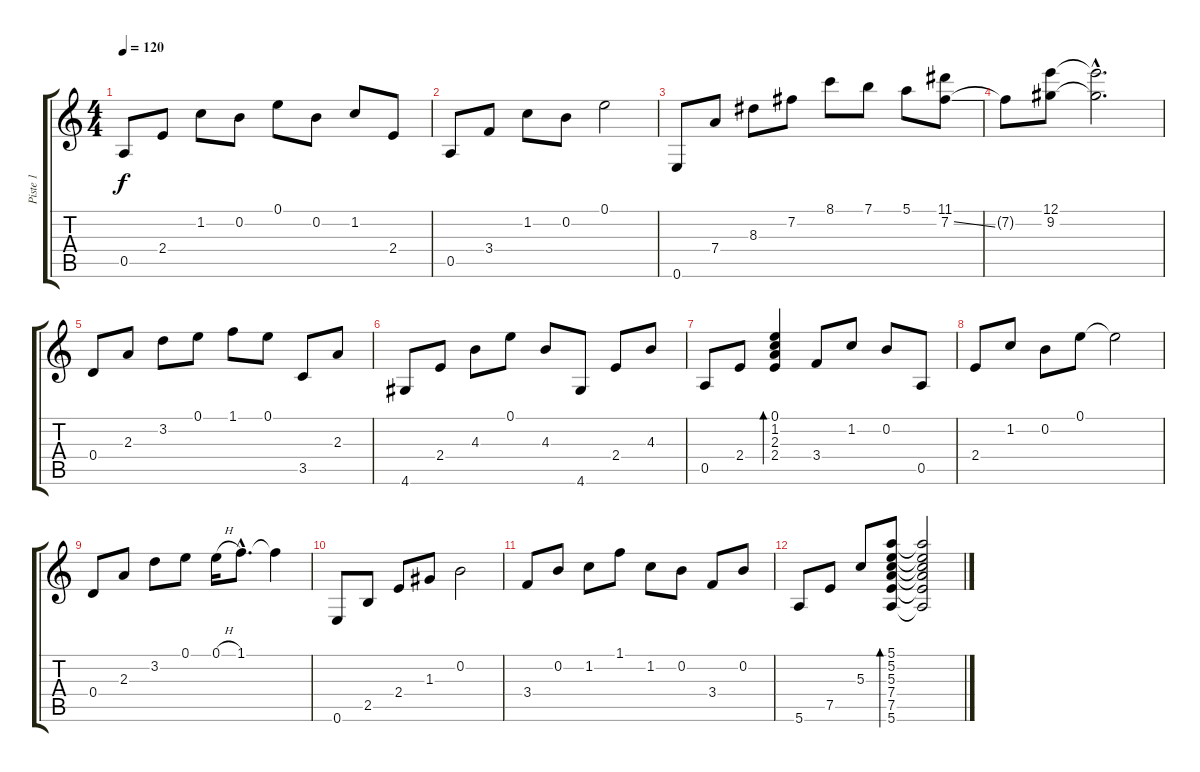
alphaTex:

\track ("Piste 1" "Piste 1") {instrument acousticguitarnylon}
\staff {score tabs}
\tuning (E4 B3 G3 D3 A2 E2) {hide}
\ts (4 4)
\tempo 120
\clef g2
\ks c
0.5.8{dy f} 2.4.8 1.2.8 0.2.8 0.1.8 0.2.8 1.2.8 2.4.8 |
0.5.8 3.4.8 1.2.8 0.2.8 0.1.2 |
0.6.8 7.4.8 8.3.8 7.2.8 8.1.8 7.1.8 5.1.8 (11.1 7.2{ss}).8 |
7.2{t}.8 (12.1 9.2).8 (12.1{hac t} 9.2{hac t}).2{d} |
0.4.8 2.3.8 3.2.8 0.1.8 1.1.8 0.1.8 3.5.8 2.3.8 |
4.6.8 2.4.8 4.3.8 0.1.8 4.3.8 4.6.8 2.4.8 4.3.8 |
0.5.8 2.4.8 (0.1 1.2 2.3 2.4).4{bd 240} 3.4.8 1.2.8 0.2.8 0.5.8 |
2.4.8 1.2.8 0.2.8 0.1.8 0.1{t}.2 |
0.4.8 2.3.8 3.2.8 0.1.8 0.1{h}.16 1.1{hac}.8{d} 1.1{t}.4 |
0.6.8 2.5.8 2.4.8 1.3.8 0.2.2 |
3.4.8 0.2.8 1.2.8 1.1.8 1.2.8 0.2.8 3.4.8 0.2.8 |
5.6.8 7.5.8 5.3.8 (5.1 5.2 5.3 7.4 7.5 5.6).8{bd 480} (5.1{t} 5.2{t} 5.3{t} 7.4{t} 7.5{t} 5.6{t}).2
